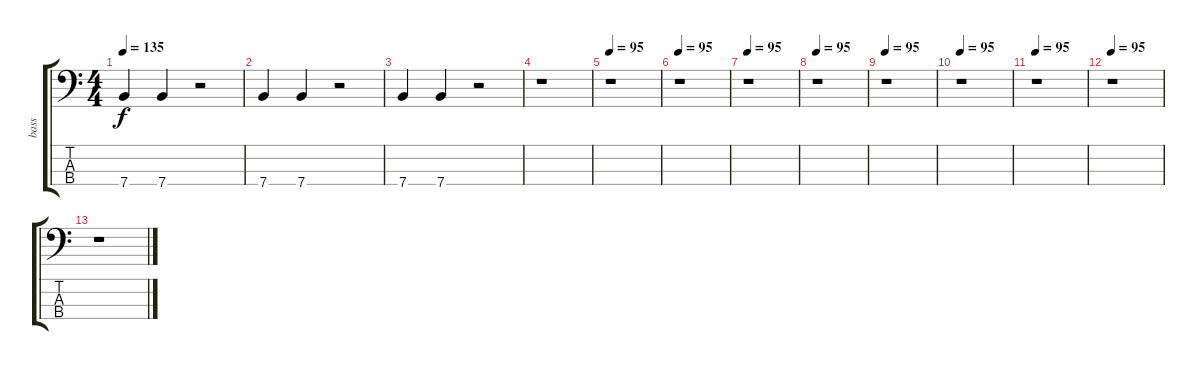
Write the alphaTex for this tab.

\track ("bass" "bass") {instrument electricbassfinger}
\staff {score tabs}
\tuning (G2 D2 A1 E1) {hide}
\ts (4 4)
\tempo 135
\clef f4
\ks c
7.4.4{dy f} 7.4.4 r.2 |
7.4.4 7.4.4 r.2 |
7.4.4 7.4.4 r.2 |
r.1 |
\tempo 95
r.1 |
\tempo 95
r.1 |
\tempo 95
r.1 |
\tempo 95
r.1 |
\tempo 95
r.1 |
\tempo 95
r.1 |
\tempo 95
r.1 |
\tempo 95
r.1 |
r.1
